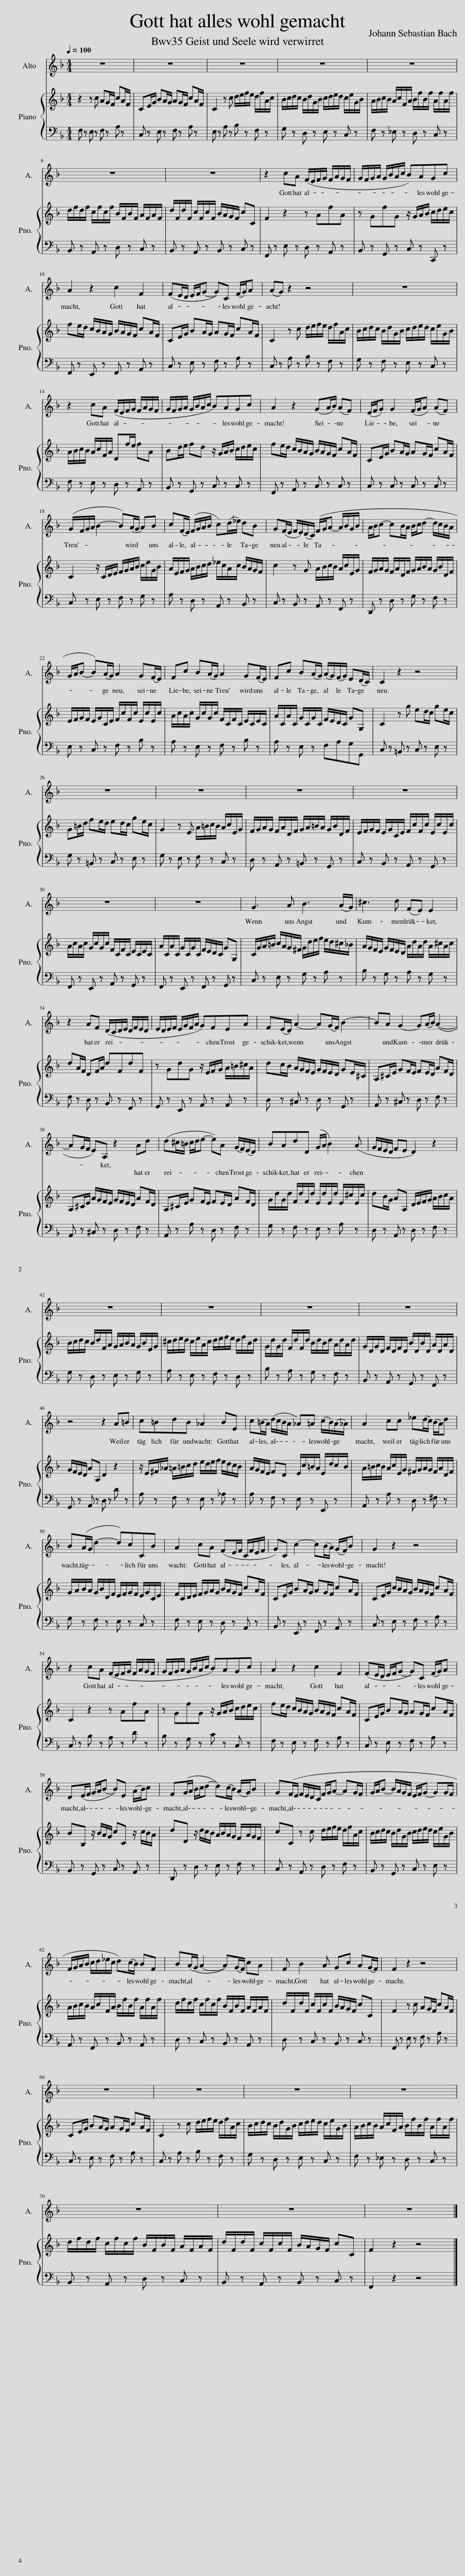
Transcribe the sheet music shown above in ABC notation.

X:1
%%score 1 { 2 | 3 }
L:1/8
Q:1/4=100
M:4/4
I:linebreak $
K:F
V:1 treble
V:2 treble
V:3 bass
V:1
 z8 | z8 | z8 | z8 | z8 |$ %5
 z8 | z8 | z2 cA (F/E/F/G/ F/A/G/F/ | G/F/G/A/ G/B/A/c/ B)AGc |$ A2 z2 c2 F2 | %10
 (FE/D/ E/F/G- G)C (F/G/)A | (AG) z2 z4 | z8 |$ z2 cA (F/E/F/G/ F/A/G/F/ | G/F/G/A/ G/B/A/c/ B)AGc | %15
 A2 z2 (GA/B/) (AF) | (E/F/G) G2 (F/G/)A (AF) |$ (G/F/G/A/ B2- B)(A/G/ A)B | c(F/E/) (F/G/A/B/ c)(d/_e/) dB | G(F/E/ F/E/)(D/C/) (F/G/A- A/B/G/B/ | %20
 A/B/c- cB/A/ B/c/d- d/c/B/A/ |$ G/A/B- B)(A/G/) A2 G(F/E/) | Fc B(A/G/) A2 G(F/E/) | Fc B(A/G/) (A/G/)(F/G/) E(D/C/) | C2 z2 z4 |$ %25
 z8 | z8 | z8 | z8 |$ z8 | %30
 z8 | G3 A B3 (A/G/) | ^c3 d (FE) E2 |$ z2 AF (D/C/D/E/ D/F/E/D/ | E/D/E/F/ E/G/F/A/ G)FEA | %35
 F(E/D/) A2- A(G/F/) B2- | BA G2- G(A/B/) (A2- |$ AG/F/ E)A, z2 Ad | (d^c/=B/ c/d/e- e)A (G/F/)(E/D/) | BAdD (G/A/ B2) (A | %40
 G/F/E/D/ FE D2) z2 |$ z8 | z8 | z8 | z8 |$ %45
 z4 z2 A=B | c=BdB _A2 BE | c(=B/A/) (d/c/B/A/ _A)=A (c/B/)(A/_A/) | A2 cc _e(d/c/) (B/A/)d |$ B(A/G/ d2- d)cCB | %50
 A2 cA (FE/F/ C/F/E/F/ | G)C c2- c(B/A/) (G/F/)B | G2 z2 z4 |$ z2 cA (F/E/F/G/ F/A/G/F/ | G/F/G/A/ G/B/A/c/ B)AGc | %55
 A2 z2 c2 F2 | (FE/D/ E/F/G- G)C (F/G/)A |$ D(E/F/ G/A/B- B)E (A/B/)c | F(G/A/ B/c/d- d)(c/B/) (A/G/)B | G(F/E/ F/E/D/C/ F/G/A- AG/F/ | %60
 G/A/B- B/A/G/F/ E/F/G- GG/F/ |$ F/G/A/B/ c/d/_e/c/ d)(c/B/) BF | B(A/G/ A2- A)(G/F/) cA | F B2 A Gc A(G/F/) | F2 z2 z4 |$ %65
 z8 | z8 | z8 | z8 |$ z8 | %70
 z8 | z8 |] %72
V:2
 z2 z c AG/F/ cA/F/ | CE/G/ BA/G/ AG/F/ cA/F/ | C2 z c d/e/f/e/ d/f/A/c/ | B/c/d/c/ B/d/G/B/ c/d/e/d/ c/e/G/B/ | A/B/c/B/ A/c/F/A/ B/f/B/f/ A/f/A/f/ |$ %5
 d/f/d/f/ c/f/c/f/ B/F/B/F/ A/F/A/F/ | d/F/d/F/ c/F/c/F/ B/A/G/F/ cC | F2 z2 z AfA | z GfG z/ G/A/B/ c/d/e/c/ |$ fe/d/ c/B/A/G/ B/A/G/F/ cA/F/ | %10
 CE/G/ BA/G/ AG/F/ cA/F/ | C2 z c d/e/f/e/ d/f/A/c/ | B/c/d/c/ B/d/G/B/ c/d/e/d/ c/e/G/B/ |$ A/B/c/B/ A/c/F/A/ Df/e/ fA | Bd/e/ fd z/ G/A/B/ c/d/e/c/ | %15
 fe/d/ c/B/A/G/ B/A/G/F/ cA/F/ | CE/G/ BA/G/ AG/F/ cA/F/ |$ C2 z/ C/D/E/ F/G/A/B/ c/e/G/B/ | A/E/F/G/ A/B/c/d/ _e/c/A/c/ B/A/G/F/ | c2 z G A/B/c/B/ A/c/E/G/ | %20
 F/G/A/G/ F/A/D/F/ G/A/B/A/ G/B/D/F/ |$ E/F/G/F/ E/G/C/E/ F/c/F/c/ E/c/E/c/ | A/c/A/c/ G/c/G/c/ F/C/F/C/ E/C/E/C/ | A/C/A/C/ G/C/G/C/ F/E/D/C/ GG, | C2 z g ed/c/ ge/c/ |$ %25
 G=B/d/ fe/d/ ed/c/ ge/c/ | G2 z E A/=B/c/B/ A/c/E/G/ | F/G/A/G/ F/A/D/F/ G/A/=B/A/ G/B/D/F/ | E/F/G/F/ E/G/C/E/ F/c/F/c/ E/c/E/c/ |$ A/c/A/c/ G/c/G/c/ F/C/F/C/ E/C/E/C/ | %30
 A/C/A/C/ G/C/G/C/ F/E/D/C/ GG, | C/G/A/=B/ c/A/G/^F/ G/d/e/f/ e/d/^c/_B/ | A/G/F/E/ G/F/E/D/ A/d/A/d/ A/^c/A/c/ |$ dA/F/ DF/A/ dFdF | z GdG z/ E/F/G/ A/=B/^c/A/ | %35
 dc/B/ A/G/F/E/ G/F/E/D/ GE/^C/ | A,^C/E/ GF/E/ FE/D/ AF/D/ |$ A,^C/E/ A/G/F/E/ G/F/E/D/ AF/D/ | A,^C/E/ GF/E/ FE/D/ AF/D/ | G/d/G/d/ F/d/F/d/ E/d/E/d/ E/^c/E/c/ | %40
 dB/G/ AA, D/E/F/G/ A/B/c/A/ |$ B/c/d/c/ B/d/F/A/ G/A/B/A/ G/B/E/G/ | ^c/d/e/d/ c/e/A/c/ d/e/f/e/ d/f/B/d/ | G/d/G/d/ F/d/F/d/ B/d/B/d/ A/d/A/d/ | G/D/G/D/ F/D/F/D/ B/D/B/D/ A/D/A/D/ |$ %45
 G/F/E/D/ AA, D2 z2 | z/ E/^F/_A/ =A/=B/c/d/ e/d/e/f/ e/d/c/B/ | A/G/F/E/ FD E/c/=B/A/ E/d/c/B/ | A/=B/c/B/ A/c/E/G/ ^F/G/A/G/ F/A/D/F/ |$ G/A/B/A/ G/B/D/F/ E/F/G/F/ E/G/C/E/ | %50
 F/C/D/E/ F/G/A/G/ B/A/G/F/ cA/F/ | CE/G/ BA/G/ AG/F/ cA/F/ | CE/G/ c/B/A/G/ B/A/G/F/ cA/F/ |$ C2 z2 z AfA | z GfG z/ G/A/B/ c/d/e/c/ | %55
 fe/d/ c/B/A/G/ B/A/G/F/ cA/F/ | CE/G/ BA/G/ AG/F/ cA/F/ |$ BB, z/ B/A/G/ cC z/ c/B/A/ | dD z/ d/c/B/ A/B/A/G/ F/A/G/F/ | cC z c d/e/f/e/ d/f/A/c/ | %60
 B/c/d/c/ B/d/G/B/ c/d/e/d/ c/e/G/B/ |$ A/B/c/B/ A/c/F/A/ B/f/B/f/ A/f/A/f/ | d/f/d/f/ c/f/c/f/ B/F/B/F/ A/F/A/F/ | d/F/d/F/ c/F/c/F/ B/A/G/F/ cC | F2 z c AG/F/ cA/F/ |$ %65
 CE/G/ BA/G/ AG/F/ cA/F/ | C2 z c d/e/f/e/ d/f/A/c/ | B/c/d/c/ B/d/G/B/ c/d/e/d/ c/e/G/B/ | A/B/c/B/ A/c/F/A/ B/f/B/f/ A/f/A/f/ |$ d/f/d/f/ c/f/c/f/ B/F/B/F/ A/F/A/F/ | %70
 d/F/d/F/ c/F/c/F/ B/A/G/F/ cC | F2 z2 z4 |] %72
V:3
 F, z E, z F, z A, z | C, z E, z F, z A, z | E, z A, z B, z F, z | G, z D, z E, z C, z | F, z _E, z D, z C, z |$ %5
 B,, z A,, z D, z C, z | B,, z A,, z B,, z C, z | F,, z E, z D, z A,, z | B,, z G,, z C, z C,, z |$ F,, z E,, z F,, z A,, z | %10
 C, z E, z F, z A, z | C, z A, z B, z F, z | G, z F, z E, z C, z |$ F, z E, z D, z A,, z | B,, z G,, z C, z C, z | %15
 F,, z A,, z C, z C, z | C, z C, z C, z C, z |$ C, z E, z F, z G, z | A, z D, z A,, z B,, z | C, z B,, z A,, z F,, z | %20
 D,, z D, z G, z F, z |$ E, z C, z F, z B, z | A, z E, z F, z B, z | A, z E, z F,A,G,G,, | C, z =B,, z C, z E, z |$ %25
 G, z =B,, z C, z E, z | G, z E, z F, z C, z | D, z A,, z =B,, z G,, z | C, z B,, z A,, z G,, z |$ F,, z E,, z A,, z G,, z | %30
 F,, z E,, z F,, z G,, z | C, z E, z G, z A, z | B, z G, z A, z G, z |$ F, z D, z B,, z F,, z | G,, z E,, z A,, z A,, z | %35
 D, z ^C, z D, z G,, z | A,, z ^C, z D, z F, z |$ A,, z ^C, z D, z F, z | A,, z A, z D, z F, z | G, z F, z E, z A, z | %40
 D, z A,, z D, z F, z |$ G, z D, z E, z G, z | A, z E, z F, z D, z | B, z A, z G, z F, z | B,, z A,, z G,, z F,, z |$ %45
 G,, z A,, z D, z D z | A, z F, z E, z _A, z | A, z F, z E, z E,, z | A,, z A, z D, z ^F, z |$ G, z F, z E, z C, z | %50
 F, z E, z D, z A,, z | B,, z E,, z F,, z A,, z | C, z E, z F, z A, z |$ C, z B, z A, z D z | B, z G, z C z C, z | %55
 F, z E, z F, z A, z | C, z E, z F, z A, z |$ B,, z G,, z C, z A,, z | D,, z D, z E, z F, z | C, z A,, z D, z F, z | %60
 B,, z G,, z C, z E, z |$ A,, z F,, z B,, z A,, z | D, z C, z B,, z A,, z | D, z C, z B,, z C, z | F,, z E, z F, z A, z |$ %65
 C, z E, z F, z A, z | C, z A, z B, z F, z | G, z D, z E, z C, z | F, z _E, z D, z C, z |$ B,, z A,, z D, z C, z | %70
 B,, z A,, z B,, z C, z | F,,2 z2 z4 |] %72
